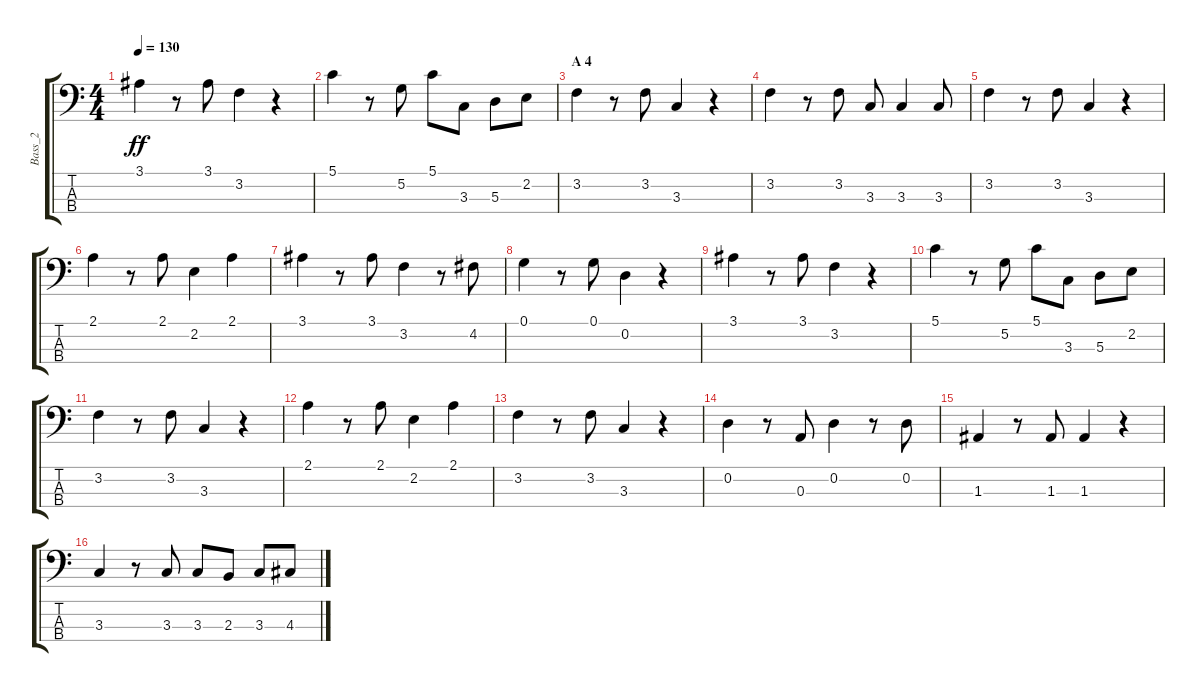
\track ("Bass_2" "Bass_2") {instrument electricguitarmuted}
\staff {score tabs}
\tuning (G2 D2 A1 E1) {hide}
\ts (4 4)
\tempo 130
\clef f4
\ks c
3.1.4{dy ff} r.8 3.1.8 3.2.4 r.4 |
5.1.4 r.8 5.2.8 5.1.8 3.3.8 5.3.8 2.2.8 |
\section ("" "A 4")
3.2.4 r.8 3.2.8 3.3.4 r.4 |
3.2.4 r.8 3.2.8 3.3.8 3.3.4 3.3.8 |
3.2.4 r.8 3.2.8 3.3.4 r.4 |
2.1.4 r.8 2.1.8 2.2.4 2.1.4 |
3.1.4 r.8 3.1.8 3.2.4 r.8 4.2.8 |
0.1.4 r.8 0.1.8 0.2.4 r.4 |
3.1.4 r.8 3.1.8 3.2.4 r.4 |
5.1.4 r.8 5.2.8 5.1.8 3.3.8 5.3.8 2.2.8 |
3.2.4 r.8 3.2.8 3.3.4 r.4 |
2.1.4 r.8 2.1.8 2.2.4 2.1.4 |
3.2.4 r.8 3.2.8 3.3.4 r.4 |
0.2.4 r.8 0.3.8 0.2.4 r.8 0.2.8 |
1.3.4 r.8 1.3.8 1.3.4 r.4 |
3.3.4 r.8 3.3.8 3.3.8 2.3.8 3.3.8 4.3.8
